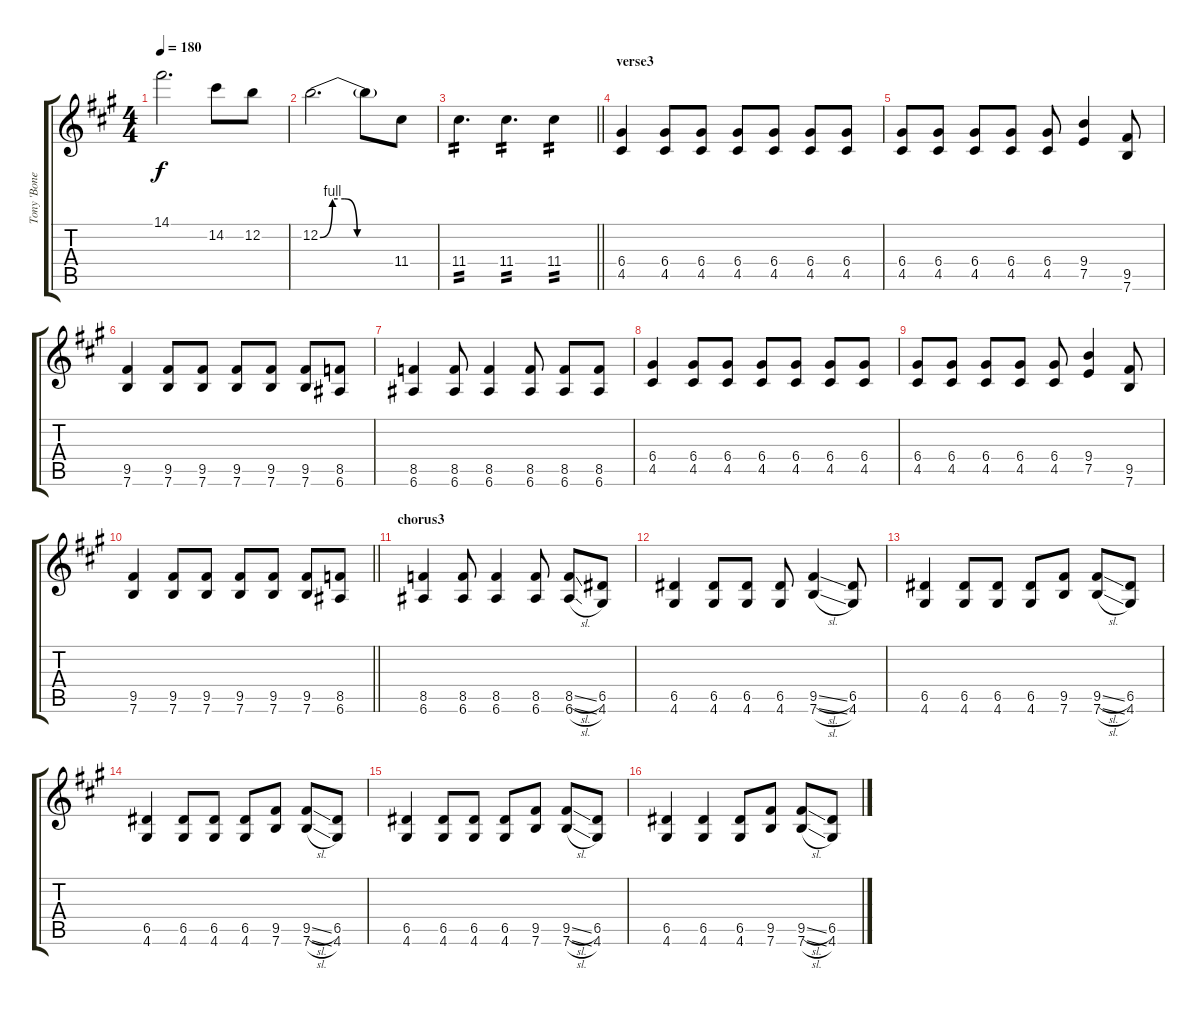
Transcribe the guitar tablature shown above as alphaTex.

\track ("Tony 'Bones' Roberts" "Tony 'Bone") {instrument overdrivenguitar}
\staff {score tabs}
\tuning (E4 B3 G3 D3 A2 E2) {hide}
\ts (4 4)
\tempo 180
\clef g2
\ks a
14.1{t}.2{d dy f} 14.2.8 12.2.8 |
12.2{be (custom 0 0 10 4 20 4 30 0 60 0)}.2{d} 12.2{t}.8 11.4.8 |
\barLineRight lightlight
11.4.4{d tp 2} 11.4.4{d tp 2} 11.4.4{tp 2} |
\section ("" "verse3")
(6.4 4.5).4 (6.4 4.5).8 (6.4 4.5).8 (6.4 4.5).8 (6.4 4.5).8 (6.4 4.5).8 (6.4 4.5).8 |
(6.4 4.5).8 (6.4 4.5).8 (6.4 4.5).8 (6.4 4.5).8 (6.4 4.5).8 (9.4 7.5).4 (9.5 7.6).8 |
(9.5 7.6).4 (9.5 7.6).8 (9.5 7.6).8 (9.5 7.6).8 (9.5 7.6).8 (9.5 7.6).8 (8.5 6.6).8 |
(8.5 6.6).4 (8.5 6.6).8 (8.5 6.6).4 (8.5 6.6).8 (8.5 6.6).8 (8.5 6.6).8 |
(6.4 4.5).4 (6.4 4.5).8 (6.4 4.5).8 (6.4 4.5).8 (6.4 4.5).8 (6.4 4.5).8 (6.4 4.5).8 |
(6.4 4.5).8 (6.4 4.5).8 (6.4 4.5).8 (6.4 4.5).8 (6.4 4.5).8 (9.4 7.5).4 (9.5 7.6).8 |
\barLineRight lightlight
(9.5 7.6).4 (9.5 7.6).8 (9.5 7.6).8 (9.5 7.6).8 (9.5 7.6).8 (9.5 7.6).8 (8.5 6.6).8 |
\section ("" "chorus3")
(8.5 6.6).4 (8.5 6.6).8 (8.5 6.6).4 (8.5 6.6).8 (8.5{sl} 6.6{sl}).8 (6.5 4.6).8 |
(6.5 4.6).4 (6.5 4.6).8 (6.5 4.6).8 (6.5 4.6).8 (9.5{sl} 7.6{sl}).4 (6.5 4.6).8 |
(6.5 4.6).4 (6.5 4.6).8 (6.5 4.6).8 (6.5 4.6).8 (9.5 7.6).8 (9.5{sl} 7.6{sl}).8 (6.5 4.6).8 |
(6.5 4.6).4 (6.5 4.6).8 (6.5 4.6).8 (6.5 4.6).8 (9.5 7.6).8 (9.5{sl} 7.6{sl}).8 (6.5 4.6).8 |
(6.5 4.6).4 (6.5 4.6).8 (6.5 4.6).8 (6.5 4.6).8 (9.5 7.6).8 (9.5{sl} 7.6{sl}).8 (6.5 4.6).8 |
(6.5 4.6).4 (6.5 4.6).4 (6.5 4.6).8 (9.5 7.6).8 (9.5{sl} 7.6{sl}).8 (6.5 4.6).8
